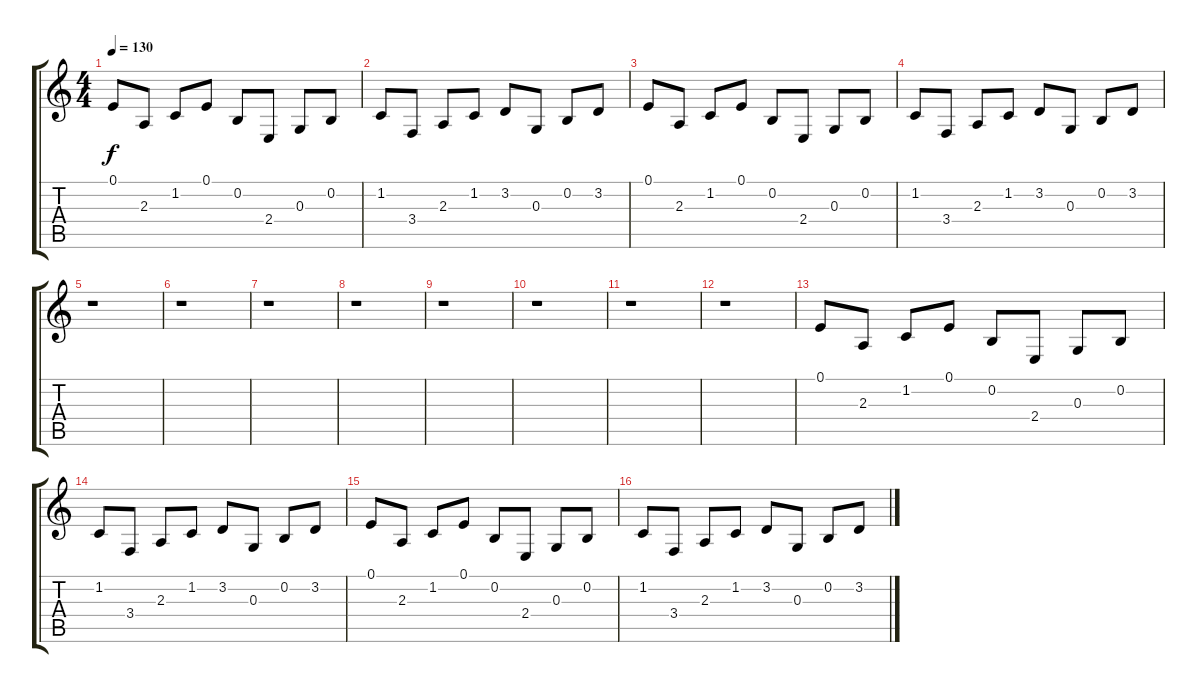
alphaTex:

\track "" {instrument vibraphone}
\staff {score tabs}
\tuning (E4 B3 G3 D3 A2 E2) {hide}
\ts (4 4)
\tempo 130
\clef g2
\ks c
0.1.8{dy f} 2.3.8 1.2.8 0.1.8 0.2.8 2.4.8 0.3.8 0.2.8 |
1.2.8 3.4.8 2.3.8 1.2.8 3.2.8 0.3.8 0.2.8 3.2.8 |
0.1.8 2.3.8 1.2.8 0.1.8 0.2.8 2.4.8 0.3.8 0.2.8 |
1.2.8 3.4.8 2.3.8 1.2.8 3.2.8 0.3.8 0.2.8 3.2.8 |
r.1 |
r.1 |
r.1 |
r.1 |
r.1 |
r.1 |
r.1 |
r.1 |
0.1.8 2.3.8 1.2.8 0.1.8 0.2.8 2.4.8 0.3.8 0.2.8 |
1.2.8 3.4.8 2.3.8 1.2.8 3.2.8 0.3.8 0.2.8 3.2.8 |
0.1.8 2.3.8 1.2.8 0.1.8 0.2.8 2.4.8 0.3.8 0.2.8 |
1.2.8 3.4.8 2.3.8 1.2.8 3.2.8 0.3.8 0.2.8 3.2.8
